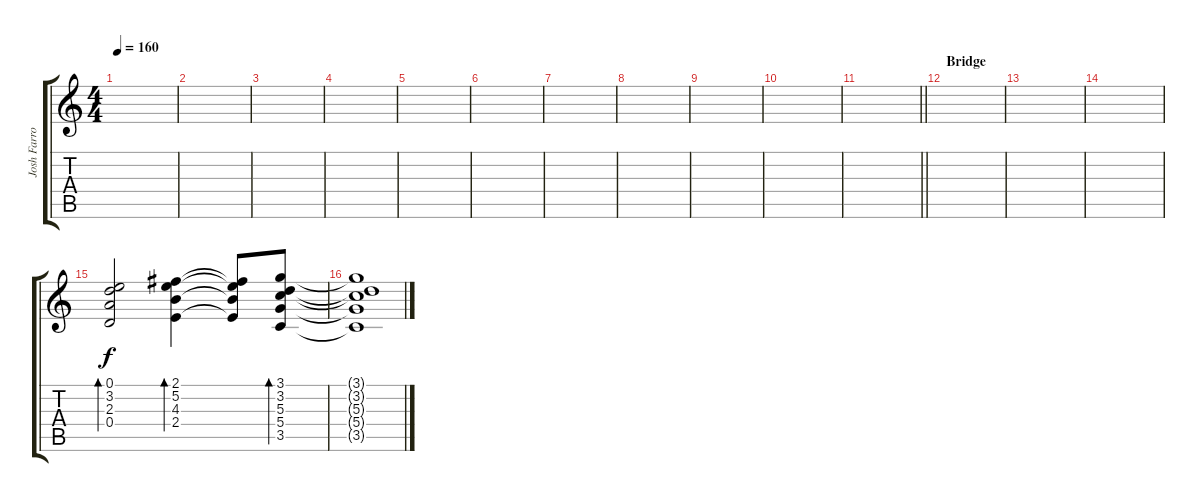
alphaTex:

\track ("Josh Farro" "Josh Farro") {instrument electricguitarclean}
\staff {score tabs}
\tuning (E4 B3 G3 D3 A2 D2) {hide}
\ts (4 4)
\tempo 160
\clef g2
\ks c
|
|
|
|
|
|
|
|
|
|
\barLineRight lightlight
|
\section ("" "Bridge")
|
|
|
(0.1 3.2 2.3 0.4).2{bd 120} (2.1 5.2 4.3 2.4).4{bd 120} (2.1{t} 5.2{t} 4.3{t} 2.4{t}).8 (3.1 3.2 5.3 5.4 3.5).8{bd 240} |
(3.1{t} 3.2{t} 5.3{t} 5.4{t} 3.5{t}).1
